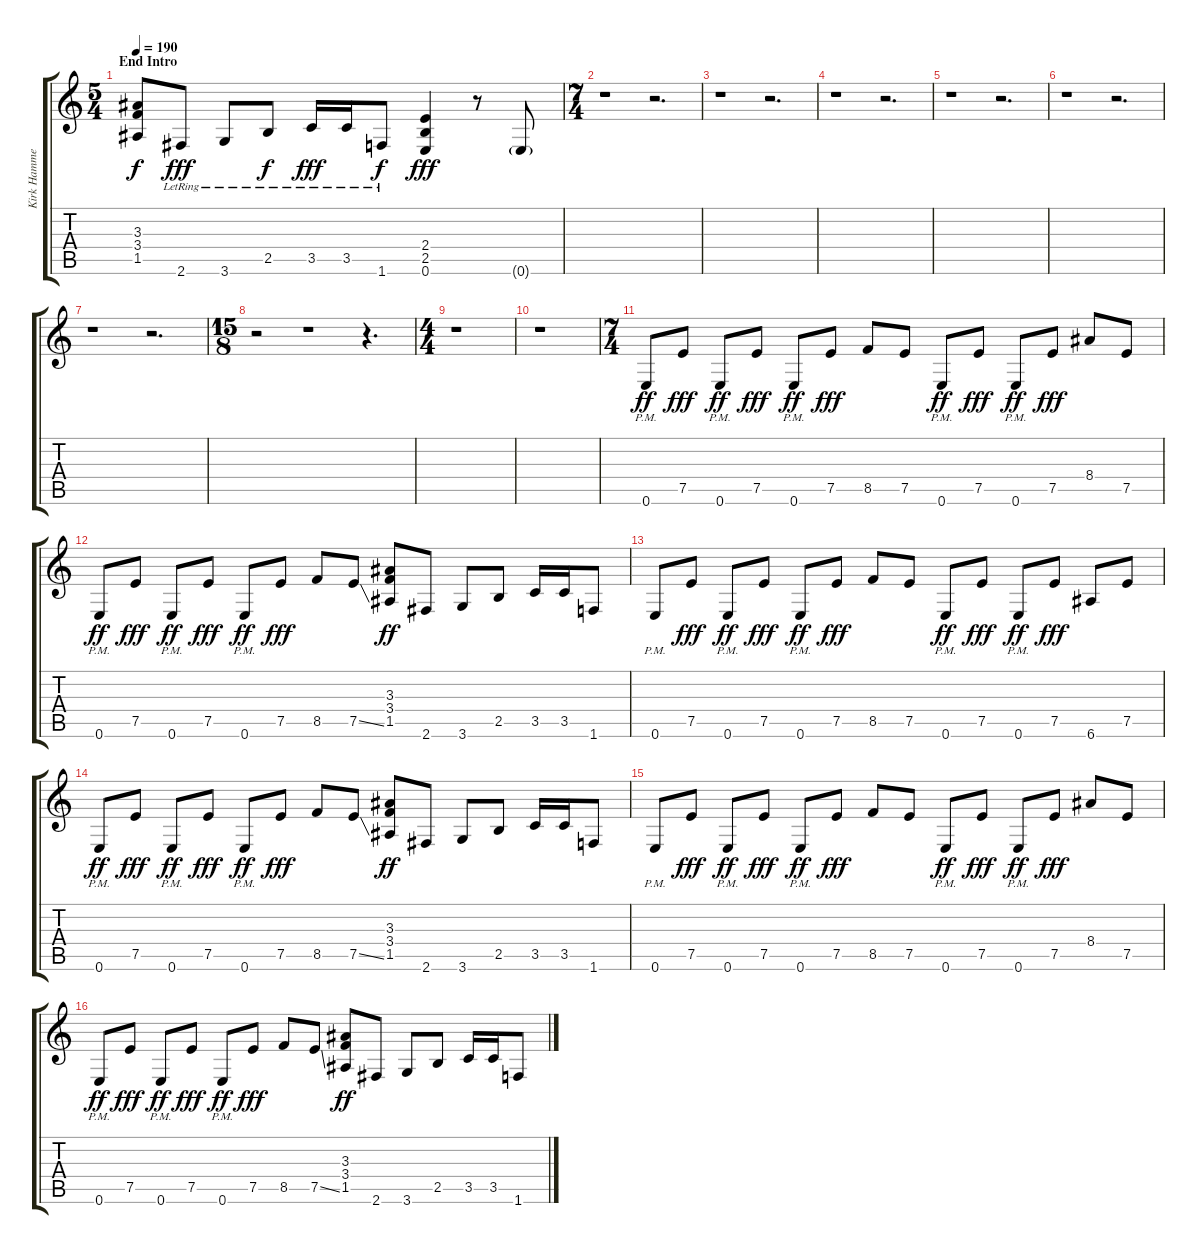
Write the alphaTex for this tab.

\track ("Kirk Hammet (Guitar 2)" "Kirk Hamme") {instrument distortionguitar}
\staff {score tabs}
\tuning (E4 B3 G3 D3 A2 E2) {hide}
\ts (5 4)
\section ("" "End Intro")
\tempo 190
\clef g2
\ks c
(3.3 3.4 1.5).8{dy f instrument distortionguitar} 2.6{lr}.8{dy fff} 3.6{lr}.8 2.5{lr}.8{dy f} 3.5{lr}.16{dy fff} 3.5{lr}.16 1.6{lr}.8{dy f} (2.4 2.5 0.6).4{dy fff} r.8 0.6{g}.8 |
\ts (7 4)
r.1 r.2{d} |
r.1 r.2{d} |
r.1 r.2{d} |
r.1 r.2{d} |
r.1 r.2{d} |
r.1 r.2{d} |
\ts (15 8)
r.2 r.1 r.4{d} |
\ts (4 4)
r.1 |
r.1 |
\ts (7 4)
0.6{pm}.8{dy ff} 7.5.8{dy fff} 0.6{pm}.8{dy ff} 7.5.8{dy fff} 0.6{pm}.8{dy ff} 7.5.8{dy fff} 8.5.8 7.5.8 0.6{pm}.8{dy ff} 7.5.8{dy fff} 0.6{pm}.8{dy ff} 7.5.8{dy fff} 8.4.8 7.5.8 |
0.6{pm}.8{dy ff} 7.5.8{dy fff} 0.6{pm}.8{dy ff} 7.5.8{dy fff} 0.6{pm}.8{dy ff} 7.5.8{dy fff} 8.5.8 7.5{ss}.8 (3.3 3.4 1.5).8{dy ff} 2.6.8 3.6.8 2.5.8 3.5.16 3.5.16 1.6.8 |
0.6{pm}.8 7.5.8{dy fff} 0.6{pm}.8{dy ff} 7.5.8{dy fff} 0.6{pm}.8{dy ff} 7.5.8{dy fff} 8.5.8 7.5.8 0.6{pm}.8{dy ff} 7.5.8{dy fff} 0.6{pm}.8{dy ff} 7.5.8{dy fff} 6.6.8 7.5.8 |
0.6{pm}.8{dy ff} 7.5.8{dy fff} 0.6{pm}.8{dy ff} 7.5.8{dy fff} 0.6{pm}.8{dy ff} 7.5.8{dy fff} 8.5.8 7.5{ss}.8 (3.3 3.4 1.5).8{dy ff} 2.6.8 3.6.8 2.5.8 3.5.16 3.5.16 1.6.8 |
0.6{pm}.8 7.5.8{dy fff} 0.6{pm}.8{dy ff} 7.5.8{dy fff} 0.6{pm}.8{dy ff} 7.5.8{dy fff} 8.5.8 7.5.8 0.6{pm}.8{dy ff} 7.5.8{dy fff} 0.6{pm}.8{dy ff} 7.5.8{dy fff} 8.4.8 7.5.8 |
0.6{pm}.8{dy ff} 7.5.8{dy fff} 0.6{pm}.8{dy ff} 7.5.8{dy fff} 0.6{pm}.8{dy ff} 7.5.8{dy fff} 8.5.8 7.5{ss}.8 (3.3 3.4 1.5).8{dy ff} 2.6.8 3.6.8 2.5.8 3.5.16 3.5.16 1.6.8
